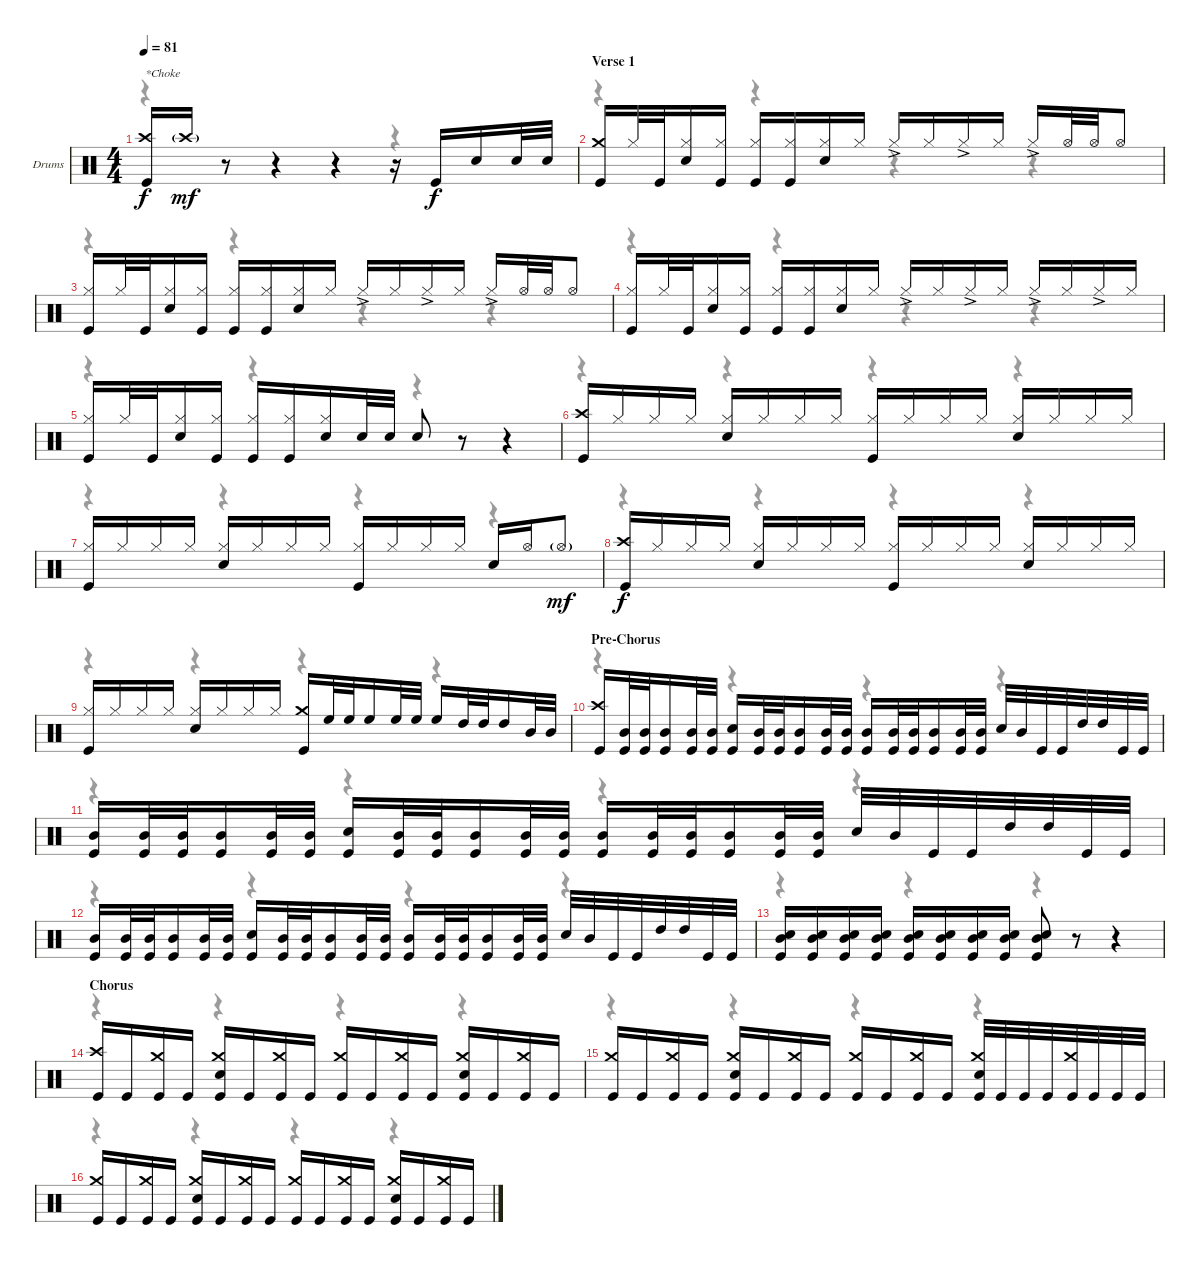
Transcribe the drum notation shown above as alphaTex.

\bracketExtendMode groupsimilarinstruments
\firstSystemTrackNameOrientation horizontal
\otherSystemsTrackNameOrientation horizontal
\track ("Drumkit" "Drums") {instrument percussion}
\staff {score}
\articulation defaults
\voice
\ts (4 4)
\tempo 81
\clef neutral
\ks c
("Crash high (hit)" "Kick (hit)").16{txt "*Choke" dy f} "Crash high (hit)"{g}.16{dy mf} r.8 r.4 r.4 r.16 "Kick (hit)".16{dy f} "Snare (hit) 2".16 "Snare (hit) 2".32 "Snare (hit) 2".32 |
\section ("" "Verse 1")
("Crash medium (hit)" "Kick (hit)").16 "Hi-Hat (closed)".32 "Kick (hit)".32 ("Hi-Hat (closed)" "Snare (hit) 2").16 ("Hi-Hat (closed)" "Kick (hit)").16 ("Hi-Hat (closed)" "Kick (hit)").16 ("Hi-Hat (closed)" "Kick (hit)").16 ("Hi-Hat (closed)" "Snare (hit) 2").16 "Hi-Hat (closed)".16 "Hi-Hat (closed)"{ac}.16 "Hi-Hat (closed)".16 "Hi-Hat (closed)"{ac}.16 "Hi-Hat (closed)".16 "Hi-Hat (closed)"{ac}.16 "Hi-Hat (open)".32 "Hi-Hat (open)".32 "Hi-Hat (open)".8 |
("Hi-Hat (closed)" "Kick (hit)").16 "Hi-Hat (closed)".32 "Kick (hit)".32 ("Hi-Hat (closed)" "Snare (hit) 2").16 ("Hi-Hat (closed)" "Kick (hit)").16 ("Hi-Hat (closed)" "Kick (hit)").16 ("Hi-Hat (closed)" "Kick (hit)").16 ("Hi-Hat (closed)" "Snare (hit) 2").16 "Hi-Hat (closed)".16 "Hi-Hat (closed)"{ac}.16 "Hi-Hat (closed)".16 "Hi-Hat (closed)"{ac}.16 "Hi-Hat (closed)".16 "Hi-Hat (closed)"{ac}.16 "Hi-Hat (open)".32 "Hi-Hat (open)".32 "Hi-Hat (open)".8 |
("Hi-Hat (closed)" "Kick (hit)").16 "Hi-Hat (closed)".32 "Kick (hit)".32 ("Hi-Hat (closed)" "Snare (hit) 2").16 ("Hi-Hat (closed)" "Kick (hit)").16 ("Hi-Hat (closed)" "Kick (hit)").16 ("Hi-Hat (closed)" "Kick (hit)").16 ("Hi-Hat (closed)" "Snare (hit) 2").16 "Hi-Hat (closed)".16 "Hi-Hat (closed)"{ac}.16 "Hi-Hat (closed)".16 "Hi-Hat (closed)"{ac}.16 "Hi-Hat (closed)".16 "Hi-Hat (closed)"{ac}.16 "Hi-Hat (closed)".16 "Hi-Hat (closed)"{ac}.16 "Hi-Hat (closed)".16 |
("Hi-Hat (closed)" "Kick (hit)").16 "Hi-Hat (closed)".32 "Kick (hit)".32 ("Hi-Hat (closed)" "Snare (hit) 2").16 ("Hi-Hat (closed)" "Kick (hit)").16 ("Hi-Hat (closed)" "Kick (hit)").16 ("Hi-Hat (closed)" "Kick (hit)").16 ("Hi-Hat (closed)" "Snare (hit) 2").16 "Snare (hit) 2".32 "Snare (hit) 2".32 "Snare (hit) 2".8 r.8 r.4 |
("Crash high (hit)" "Kick (hit)").16 "Hi-Hat (closed)".16 "Hi-Hat (closed)".16 "Hi-Hat (closed)".16 ("Hi-Hat (closed)" "Snare (hit) 2").16 "Hi-Hat (closed)".16 "Hi-Hat (closed)".16 "Hi-Hat (closed)".16 ("Hi-Hat (closed)" "Kick (hit)").16 "Hi-Hat (closed)".16 "Hi-Hat (closed)".16 "Hi-Hat (closed)".16 ("Hi-Hat (closed)" "Snare (hit) 2").16 "Hi-Hat (closed)".16 "Hi-Hat (closed)".16 "Hi-Hat (closed)".16 |
("Hi-Hat (closed)" "Kick (hit)").16 "Hi-Hat (closed)".16 "Hi-Hat (closed)".16 "Hi-Hat (closed)".16 ("Hi-Hat (closed)" "Snare (hit) 2").16 "Hi-Hat (closed)".16 "Hi-Hat (closed)".16 "Hi-Hat (closed)".16 ("Hi-Hat (closed)" "Kick (hit)").16 "Hi-Hat (closed)".16 "Hi-Hat (closed)".16 "Hi-Hat (closed)".16 "Snare (hit) 2".16 "Hi-Hat (open)".16 "Hi-Hat (open)"{g}.8{dy mf} |
("Crash high (hit)" "Kick (hit)").16{dy f} "Hi-Hat (closed)".16 "Hi-Hat (closed)".16 "Hi-Hat (closed)".16 ("Hi-Hat (closed)" "Snare (hit) 2").16 "Hi-Hat (closed)".16 "Hi-Hat (closed)".16 "Hi-Hat (closed)".16 ("Hi-Hat (closed)" "Kick (hit)").16 "Hi-Hat (closed)".16 "Hi-Hat (closed)".16 "Hi-Hat (closed)".16 ("Hi-Hat (closed)" "Snare (hit) 2").16 "Hi-Hat (closed)".16 "Hi-Hat (closed)".16 "Hi-Hat (closed)".16 |
("Hi-Hat (closed)" "Kick (hit)").16 "Hi-Hat (closed)".16 "Hi-Hat (closed)".16 "Hi-Hat (closed)".16 ("Hi-Hat (closed)" "Snare (hit) 2").16 "Hi-Hat (closed)".16 "Hi-Hat (closed)".16 "Hi-Hat (closed)".16 ("Crash medium (hit)" "Kick (hit)").16 "High Floor Tom (hit)".32 "High Floor Tom (hit)".32 "High Floor Tom (hit)".16 "High Floor Tom (hit)".32 "High Floor Tom (hit)".32 "High Floor Tom (hit)".16 "High Tom (hit)".32 "High Tom (hit)".32 "High Tom (hit)".16 "Mid Tom (hit)".32 "Mid Tom (hit)".32 |
\section ("" "Pre-Chorus")
("Crash high (hit)" "Kick (hit)").16 ("Mid Tom (hit)" "Kick (hit)").32 ("Mid Tom (hit)" "Kick (hit)").32 ("Mid Tom (hit)" "Kick (hit)").16 ("Mid Tom (hit)" "Kick (hit)").32 ("Mid Tom (hit)" "Kick (hit)").32 ("Snare (hit) 2" "Kick (hit)").16 ("Mid Tom (hit)" "Kick (hit)").32 ("Mid Tom (hit)" "Kick (hit)").32 ("Mid Tom (hit)" "Kick (hit)").16 ("Mid Tom (hit)" "Kick (hit)").32 ("Mid Tom (hit)" "Kick (hit)").32 ("Mid Tom (hit)" "Kick (hit)").16 ("Mid Tom (hit)" "Kick (hit)").32 ("Mid Tom (hit)" "Kick (hit)").32 ("Mid Tom (hit)" "Kick (hit)").16 ("Mid Tom (hit)" "Kick (hit)").32 ("Mid Tom (hit)" "Kick (hit)").32 "Snare (hit) 2".32 "Mid Tom (hit)".32 "Kick (hit)".32 "Kick (hit)".32 "High Tom (hit)".32 "High Tom (hit)".32 "Kick (hit)".32 "Kick (hit)".32 |
("Mid Tom (hit)" "Kick (hit)").16 ("Mid Tom (hit)" "Kick (hit)").32 ("Mid Tom (hit)" "Kick (hit)").32 ("Mid Tom (hit)" "Kick (hit)").16 ("Mid Tom (hit)" "Kick (hit)").32 ("Mid Tom (hit)" "Kick (hit)").32 ("Snare (hit) 2" "Kick (hit)").16 ("Mid Tom (hit)" "Kick (hit)").32 ("Mid Tom (hit)" "Kick (hit)").32 ("Mid Tom (hit)" "Kick (hit)").16 ("Mid Tom (hit)" "Kick (hit)").32 ("Mid Tom (hit)" "Kick (hit)").32 ("Mid Tom (hit)" "Kick (hit)").16 ("Mid Tom (hit)" "Kick (hit)").32 ("Mid Tom (hit)" "Kick (hit)").32 ("Mid Tom (hit)" "Kick (hit)").16 ("Mid Tom (hit)" "Kick (hit)").32 ("Mid Tom (hit)" "Kick (hit)").32 "Snare (hit) 2".32 "Mid Tom (hit)".32 "Kick (hit)".32 "Kick (hit)".32 "High Tom (hit)".32 "High Tom (hit)".32 "Kick (hit)".32 "Kick (hit)".32 |
("Mid Tom (hit)" "Kick (hit)").16 ("Mid Tom (hit)" "Kick (hit)").32 ("Mid Tom (hit)" "Kick (hit)").32 ("Mid Tom (hit)" "Kick (hit)").16 ("Mid Tom (hit)" "Kick (hit)").32 ("Mid Tom (hit)" "Kick (hit)").32 ("Snare (hit) 2" "Kick (hit)").16 ("Mid Tom (hit)" "Kick (hit)").32 ("Mid Tom (hit)" "Kick (hit)").32 ("Mid Tom (hit)" "Kick (hit)").16 ("Mid Tom (hit)" "Kick (hit)").32 ("Mid Tom (hit)" "Kick (hit)").32 ("Mid Tom (hit)" "Kick (hit)").16 ("Mid Tom (hit)" "Kick (hit)").32 ("Mid Tom (hit)" "Kick (hit)").32 ("Mid Tom (hit)" "Kick (hit)").16 ("Mid Tom (hit)" "Kick (hit)").32 ("Mid Tom (hit)" "Kick (hit)").32 "Snare (hit) 2".32 "Mid Tom (hit)".32 "Kick (hit)".32 "Kick (hit)".32 "High Tom (hit)".32 "High Tom (hit)".32 "Kick (hit)".32 "Kick (hit)".32 |
("Mid Tom (hit)" "Snare (hit) 2" "Kick (hit)").16 ("Mid Tom (hit)" "Snare (hit) 2" "Kick (hit)").16 ("Mid Tom (hit)" "Snare (hit) 2" "Kick (hit)").16 ("Mid Tom (hit)" "Snare (hit) 2" "Kick (hit)").16 ("Mid Tom (hit)" "Snare (hit) 2" "Kick (hit)").16 ("Mid Tom (hit)" "Snare (hit) 2" "Kick (hit)").16 ("Mid Tom (hit)" "Snare (hit) 2" "Kick (hit)").16 ("Mid Tom (hit)" "Snare (hit) 2" "Kick (hit)").16 ("Mid Tom (hit)" "Snare (hit) 2" "Kick (hit)").8 r.8 r.4 |
\section ("" "Chorus")
("Crash high (hit)" "Kick (hit)").16 "Kick (hit)".16 ("Crash medium (hit)" "Kick (hit)").16 "Kick (hit)".16 ("Crash medium (hit)" "Snare (hit) 2" "Kick (hit)").16 "Kick (hit)".16 ("Crash medium (hit)" "Kick (hit)").16 "Kick (hit)".16 ("Crash medium (hit)" "Kick (hit)").16 "Kick (hit)".16 ("Crash medium (hit)" "Kick (hit)").16 "Kick (hit)".16 ("Crash medium (hit)" "Snare (hit) 2" "Kick (hit)").16 "Kick (hit)".16 ("Crash medium (hit)" "Kick (hit)").16 "Kick (hit)".16 |
("Crash medium (hit)" "Kick (hit)").16 "Kick (hit)".16 ("Crash medium (hit)" "Kick (hit)").16 "Kick (hit)".16 ("Crash medium (hit)" "Snare (hit) 2" "Kick (hit)").16 "Kick (hit)".16 ("Crash medium (hit)" "Kick (hit)").16 "Kick (hit)".16 ("Crash medium (hit)" "Kick (hit)").16 "Kick (hit)".16 ("Crash medium (hit)" "Kick (hit)").16 "Kick (hit)".16 ("Crash medium (hit)" "Snare (hit) 2" "Kick (hit)").32 "Kick (hit)".32 "Kick (hit)".32 "Kick (hit)".32 ("Crash medium (hit)" "Kick (hit)").32 "Kick (hit)".32 "Kick (hit)".32 "Kick (hit)".32 |
("Crash medium (hit)" "Kick (hit)").16 "Kick (hit)".16 ("Crash medium (hit)" "Kick (hit)").16 "Kick (hit)".16 ("Crash medium (hit)" "Snare (hit) 2" "Kick (hit)").16 "Kick (hit)".16 ("Crash medium (hit)" "Kick (hit)").16 "Kick (hit)".16 ("Crash medium (hit)" "Kick (hit)").16 "Kick (hit)".16 ("Crash medium (hit)" "Kick (hit)").16 "Kick (hit)".16 ("Crash medium (hit)" "Snare (hit) 2" "Kick (hit)").16 "Kick (hit)".16 ("Crash medium (hit)" "Kick (hit)").16 "Kick (hit)".16
\voice
\clef neutral
\ottava regular
\simile none
\ks c
r.4{dy mf} r.4 r.4 r.4 |
r.4 r.4 r.4 r.4 |
r.4 r.4 r.4 r.4 |
r.4 r.4 r.4 r.4 |
r.4 r.4 r.4 r.4 |
r.4 r.4 r.4 r.4 |
r.4 r.4 r.4 r.4 |
r.4 r.4 r.4 r.4 |
r.4 r.4 r.4 r.4 |
r.4 r.4 r.4 r.4 |
r.4 r.4 r.4 r.4 |
r.4 r.4 r.4 r.4 |
r.4 r.4 r.4 r.4 |
r.4 r.4 r.4 r.4 |
r.4 r.4 r.4 r.4 |
r.4 r.4 r.4 r.4
